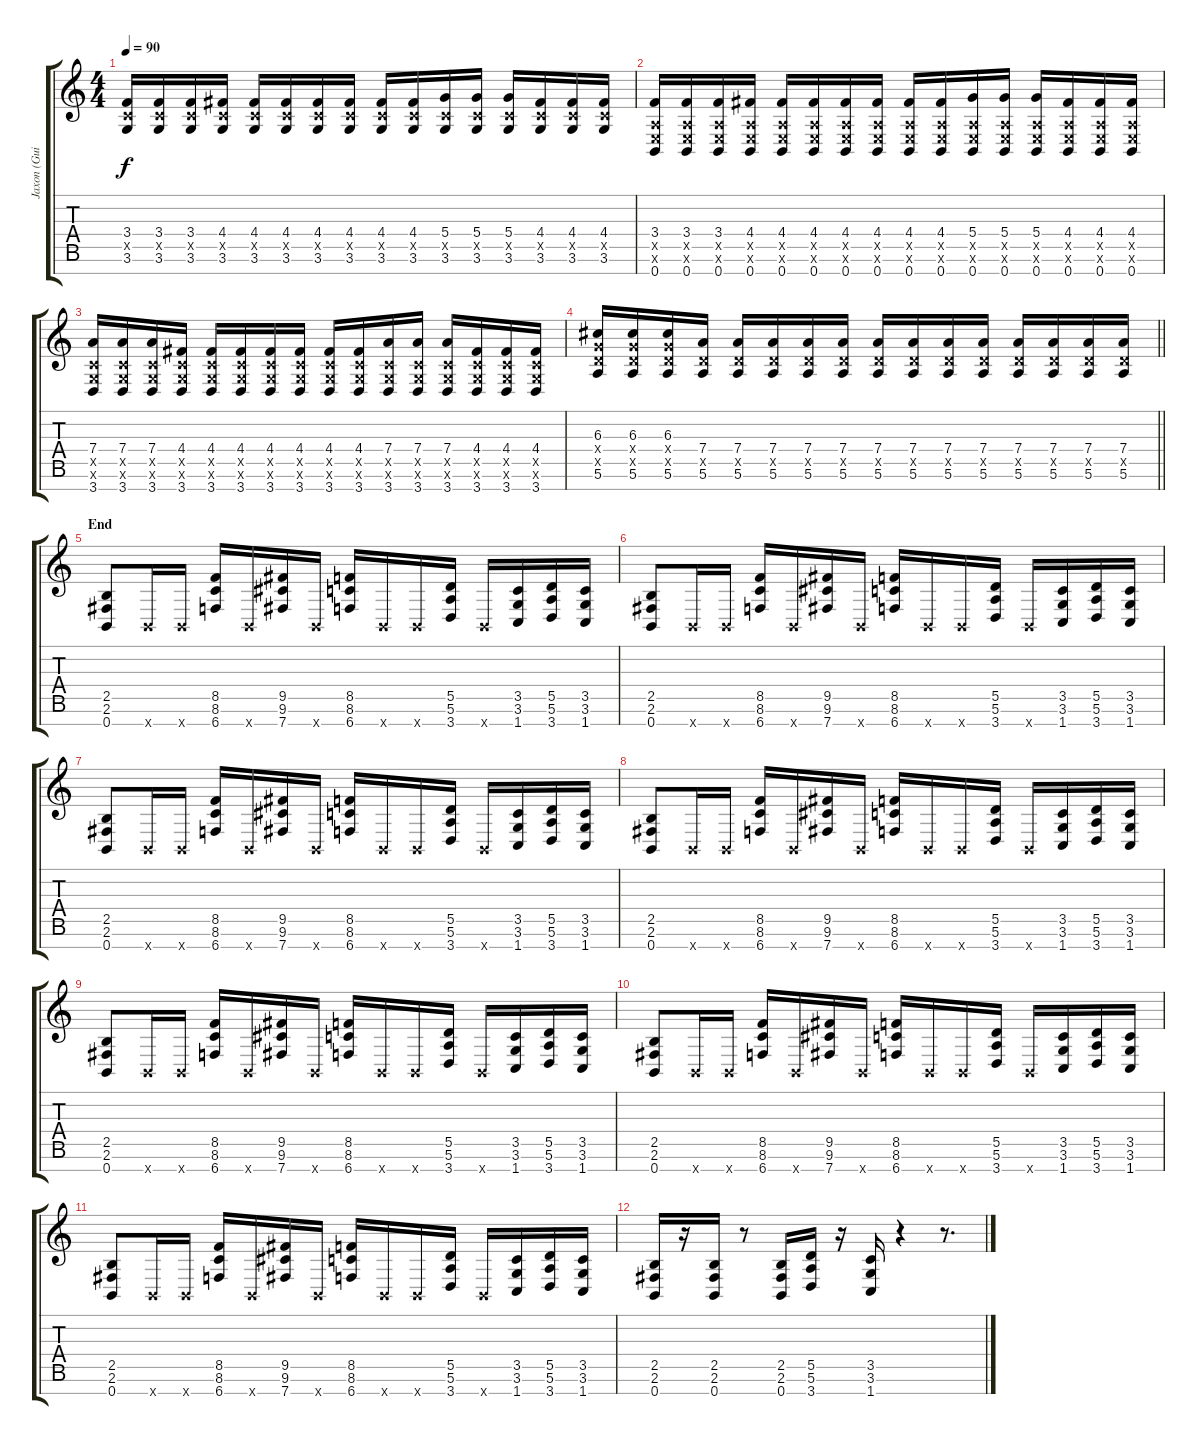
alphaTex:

\track ("Jaxon (Guitar I - 7 Strings)" "Jaxon (Gui") {instrument distortionguitar}
\staff {score tabs}
\tuning (E4 B3 G3 D3 A2 E2 B1) {hide}
\ts (4 4)
\tempo 90
\clef g2
\ks c
(3.4 3.5{x} 3.6).16{dy f} (3.4 3.5{x} 3.6).16 (3.4 3.5{x} 3.6).16 (4.4 3.5{x} 3.6).16 (4.4 3.5{x} 3.6).16 (4.4 3.5{x} 3.6).16 (4.4 3.5{x} 3.6).16 (4.4 3.5{x} 3.6).16 (4.4 3.5{x} 3.6).16 (4.4 3.5{x} 3.6).16 (5.4 3.5{x} 3.6).16 (5.4 3.5{x} 3.6).16 (5.4 3.5{x} 3.6).16 (4.4 3.5{x} 3.6).16 (4.4 3.5{x} 3.6).16 (4.4 3.5{x} 3.6).16 |
(3.4 0.5{x} 0.6{x} 0.7).16 (3.4 0.5{x} 0.6{x} 0.7).16 (3.4 0.5{x} 0.6{x} 0.7).16 (4.4 0.5{x} 0.6{x} 0.7).16 (4.4 0.5{x} 0.6{x} 0.7).16 (4.4 0.5{x} 0.6{x} 0.7).16 (4.4 0.5{x} 0.6{x} 0.7).16 (4.4 0.5{x} 0.6{x} 0.7).16 (4.4 0.5{x} 0.6{x} 0.7).16 (4.4 0.5{x} 0.6{x} 0.7).16 (5.4 0.5{x} 0.6{x} 0.7).16 (5.4 0.5{x} 0.6{x} 0.7).16 (5.4 0.5{x} 0.6{x} 0.7).16 (4.4 0.5{x} 0.6{x} 0.7).16 (4.4 0.5{x} 0.6{x} 0.7).16 (4.4 0.5{x} 0.6{x} 0.7).16 |
(7.4 3.5{x} 3.6{x} 3.7).16 (7.4 3.5{x} 3.6{x} 3.7).16 (7.4 3.5{x} 3.6{x} 3.7).16 (4.4 3.5{x} 3.6{x} 3.7).16 (4.4 3.5{x} 3.6{x} 3.7).16 (4.4 3.5{x} 3.6{x} 3.7).16 (4.4 3.5{x} 3.6{x} 3.7).16 (4.4 3.5{x} 3.6{x} 3.7).16 (4.4 3.5{x} 3.6{x} 3.7).16 (4.4 3.5{x} 3.6{x} 3.7).16 (7.4 3.5{x} 3.6{x} 3.7).16 (7.4 3.5{x} 3.6{x} 3.7).16 (7.4 3.5{x} 3.6{x} 3.7).16 (4.4 3.5{x} 3.6{x} 3.7).16 (4.4 3.5{x} 3.6{x} 3.7).16 (4.4 3.5{x} 3.6{x} 3.7).16 |
\barLineRight lightlight
(6.3 5.4{x} 5.5{x} 5.6).16 (6.3 5.4{x} 5.5{x} 5.6).16 (6.3 5.4{x} 5.5{x} 5.6).16 (7.4 5.5{x} 5.6).16 (7.4 5.5{x} 5.6).16 (7.4 5.5{x} 5.6).16 (7.4 5.5{x} 5.6).16 (7.4 5.5{x} 5.6).16 (7.4 5.5{x} 5.6).16 (7.4 5.5{x} 5.6).16 (7.4 5.5{x} 5.6).16 (7.4 5.5{x} 5.6).16 (7.4 5.5{x} 5.6).16 (7.4 5.5{x} 5.6).16 (7.4 5.5{x} 5.6).16 (7.4 5.5{x} 5.6).16 |
\section ("" "End")
(2.5 2.6 0.7).8 0.7{x}.16 0.7{x}.16 (8.5 8.6 6.7).16 0.7{x}.16 (9.5 9.6 7.7).16 0.7{x}.16 (8.5 8.6 6.7).16 0.7{x}.16 0.7{x}.16 (5.5 5.6 3.7).16 0.7{x}.16 (3.5 3.6 1.7).16 (5.5 5.6 3.7).16 (3.5 3.6 1.7).16 |
(2.5 2.6 0.7).8 0.7{x}.16 0.7{x}.16 (8.5 8.6 6.7).16 0.7{x}.16 (9.5 9.6 7.7).16 0.7{x}.16 (8.5 8.6 6.7).16 0.7{x}.16 0.7{x}.16 (5.5 5.6 3.7).16 0.7{x}.16 (3.5 3.6 1.7).16 (5.5 5.6 3.7).16 (3.5 3.6 1.7).16 |
(2.5 2.6 0.7).8 0.7{x}.16 0.7{x}.16 (8.5 8.6 6.7).16 0.7{x}.16 (9.5 9.6 7.7).16 0.7{x}.16 (8.5 8.6 6.7).16 0.7{x}.16 0.7{x}.16 (5.5 5.6 3.7).16 0.7{x}.16 (3.5 3.6 1.7).16 (5.5 5.6 3.7).16 (3.5 3.6 1.7).16 |
(2.5 2.6 0.7).8 0.7{x}.16 0.7{x}.16 (8.5 8.6 6.7).16 0.7{x}.16 (9.5 9.6 7.7).16 0.7{x}.16 (8.5 8.6 6.7).16 0.7{x}.16 0.7{x}.16 (5.5 5.6 3.7).16 0.7{x}.16 (3.5 3.6 1.7).16 (5.5 5.6 3.7).16 (3.5 3.6 1.7).16 |
(2.5 2.6 0.7).8 0.7{x}.16 0.7{x}.16 (8.5 8.6 6.7).16 0.7{x}.16 (9.5 9.6 7.7).16 0.7{x}.16 (8.5 8.6 6.7).16 0.7{x}.16 0.7{x}.16 (5.5 5.6 3.7).16 0.7{x}.16 (3.5 3.6 1.7).16 (5.5 5.6 3.7).16 (3.5 3.6 1.7).16 |
(2.5 2.6 0.7).8 0.7{x}.16 0.7{x}.16 (8.5 8.6 6.7).16 0.7{x}.16 (9.5 9.6 7.7).16 0.7{x}.16 (8.5 8.6 6.7).16 0.7{x}.16 0.7{x}.16 (5.5 5.6 3.7).16 0.7{x}.16 (3.5 3.6 1.7).16 (5.5 5.6 3.7).16 (3.5 3.6 1.7).16 |
(2.5 2.6 0.7).8 0.7{x}.16 0.7{x}.16 (8.5 8.6 6.7).16 0.7{x}.16 (9.5 9.6 7.7).16 0.7{x}.16 (8.5 8.6 6.7).16 0.7{x}.16 0.7{x}.16 (5.5 5.6 3.7).16 0.7{x}.16 (3.5 3.6 1.7).16 (5.5 5.6 3.7).16 (3.5 3.6 1.7).16 |
(2.5 2.6 0.7).16 r.16 (2.5 2.6 0.7).16 r.8 (2.5 2.6 0.7).16 (5.5 5.6 3.7).16 r.16 (3.5 3.6 1.7).16 r.4 r.8{d}
